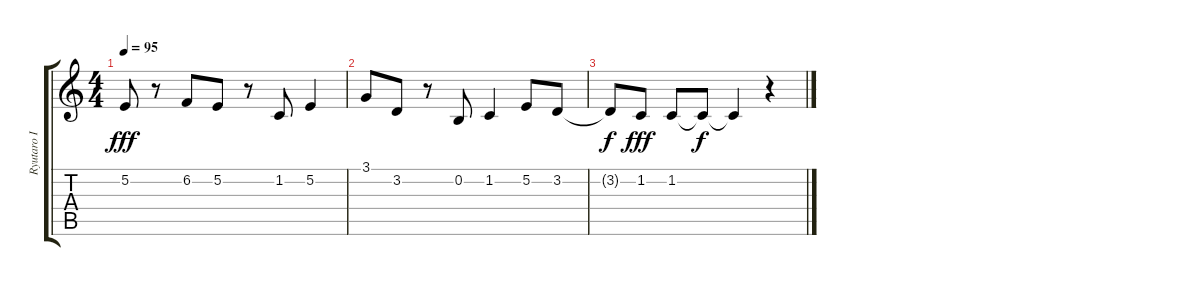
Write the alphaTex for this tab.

\track ("Ryutaro I" "Ryutaro I") {instrument voiceoohs}
\staff {score tabs}
\tuning (E4 B3 G3 D3 A2 E2) {hide}
\ts (4 4)
\tempo 95
\clef g2
\ks c
5.2.8{dy fff} r.8 6.2.8 5.2.8 r.8 1.2.8 5.2.4 |
3.1.8 3.2.8 r.8 0.2.8 1.2.4 5.2.8 3.2.8 |
3.2{t}.8{dy f} 1.2.8{dy fff} 1.2.8 1.2{t}.8{dy f} 1.2{t}.4 r.4
